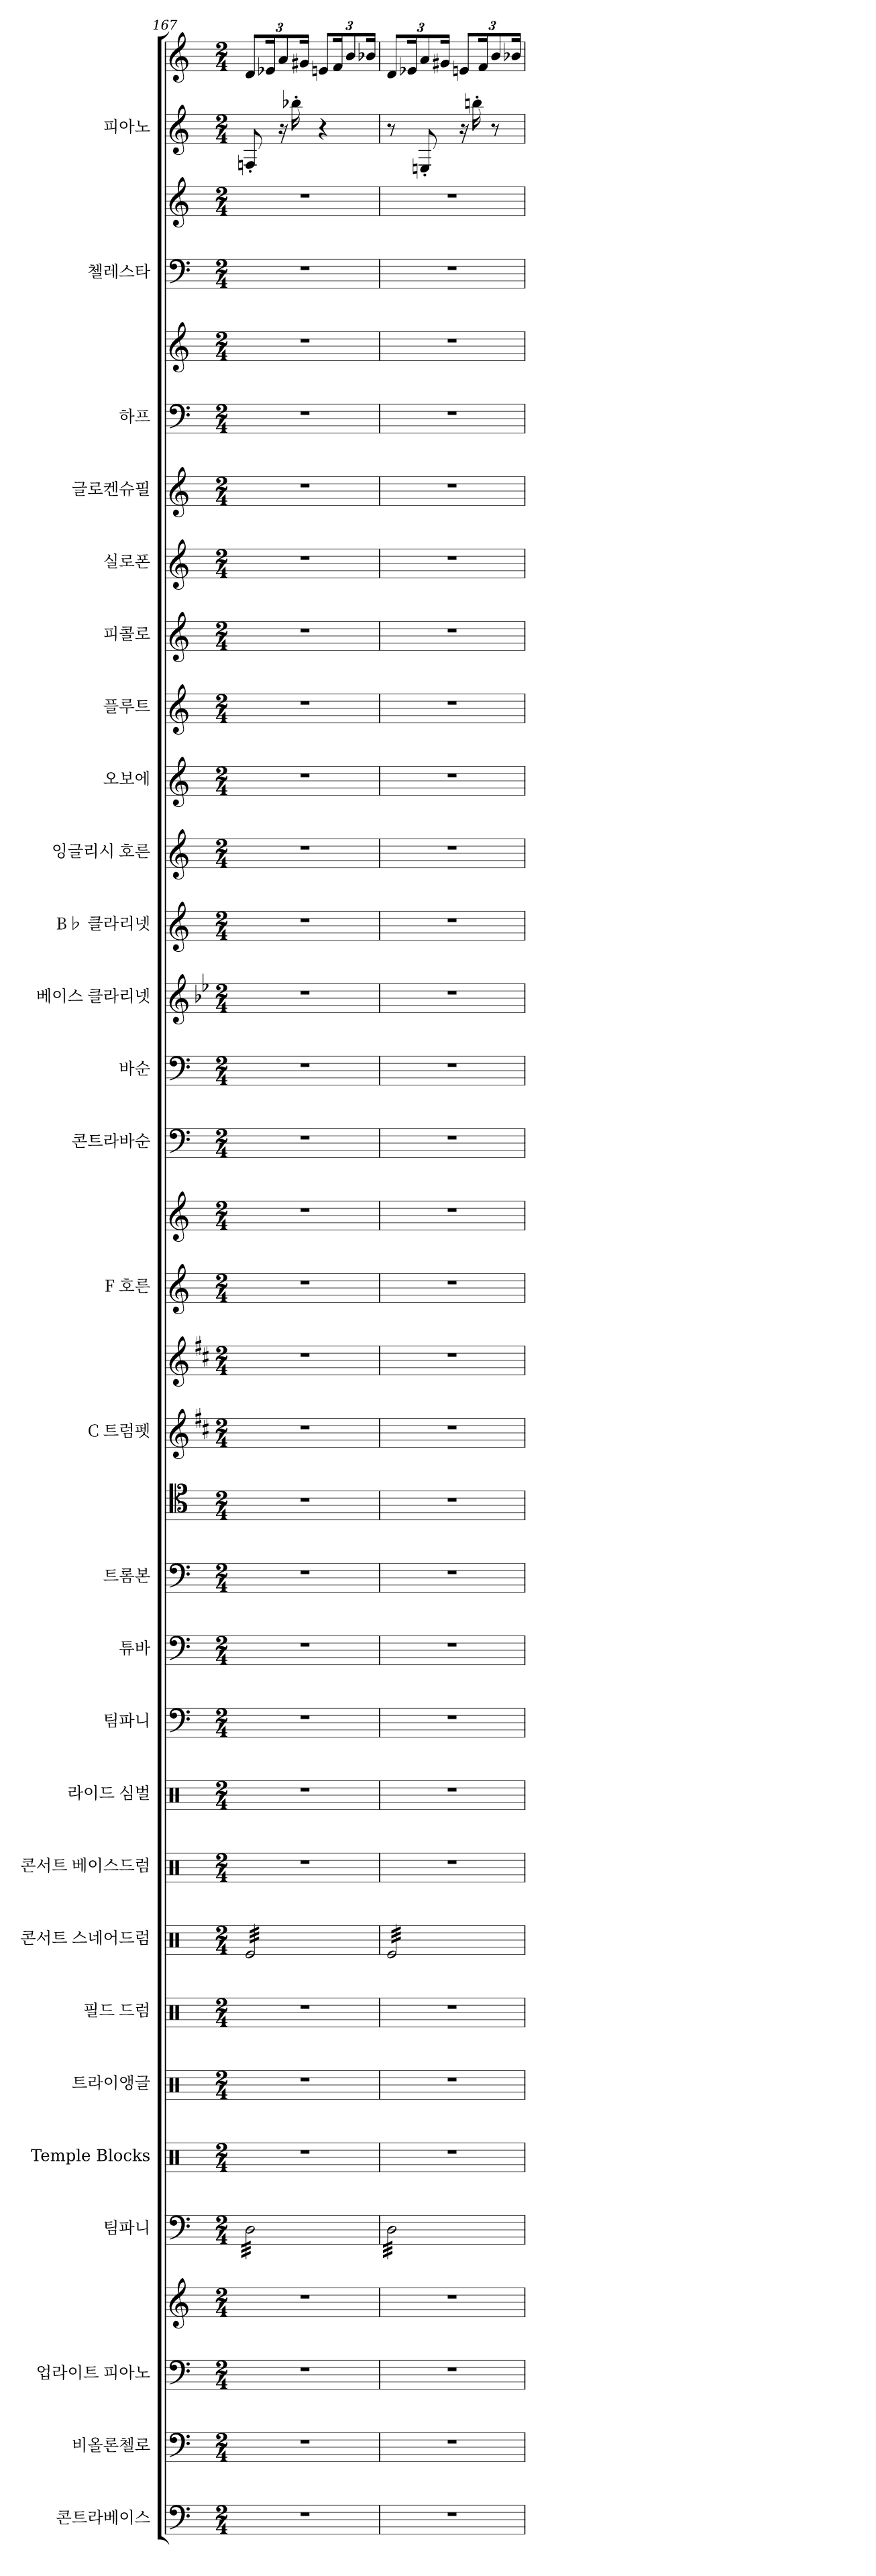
**kern	**kern	**kern	**kern	**kern	**kern	**kern	**kern	**kern	**kern	**kern	**kern	**kern	**kern	**kern	**kern	**kern	**kern	**kern	**kern	**kern	**kern	**kern	**kern	**kern	**kern	**kern	**kern	**kern	**kern	**kern	**kern	**kern	**kern	**kern
*part28	*part27	*part26	*part26	*part25	*part24	*part23	*part22	*part21	*part20	*part19	*part18	*part17	*part16	*part16	*part15	*part15	*part14	*part14	*part13	*part12	*part11	*part10	*part9	*part8	*part7	*part6	*part5	*part4	*part3	*part3	*part2	*part2	*part1	*part1
*staff35	*staff34	*staff33	*staff32	*staff31	*staff30	*staff29	*staff28	*staff27	*staff26	*staff25	*staff24	*staff23	*staff22	*staff21	*staff20	*staff19	*staff18	*staff17	*staff16	*staff15	*staff14	*staff13	*staff12	*staff11	*staff10	*staff9	*staff8	*staff7	*staff6	*staff5	*staff4	*staff3	*staff2	*staff1
*I"콘트라베이스	*I"비올론첼로	*I"업라이트 피아노	*	*I"팀파니	*I"Temple Blocks	*I"트라이앵글	*I"필드 드럼	*I"콘서트 스네어드럼	*I"콘서트 베이스드럼	*I"라이드 심벌	*I"팀파니	*I"튜바	*I"트롬본	*	*I"C 트럼펫	*	*I"F 호른	*	*I"콘트라바순	*I"바순	*I"베이스 클라리넷	*I"B♭ 클라리넷	*I"잉글리시 호른	*I"오보에	*I"플루트	*I"피콜로	*I"실로폰	*I"글로켄슈필	*I"하프	*	*I"첼레스타	*	*I"피아노	*
*	*	*	*	*	*I'Tmp. Bl.	*	*	*	*	*	*	*	*	*	*	*	*	*	*	*	*	*	*	*	*	*	*	*	*	*	*	*	*	*
*clefF4	*clefF4	*clefF4	*clefG2	*clefF4	*clefX	*clefX	*clefX	*clefX	*clefX	*clefX	*clefF4	*clefF4	*clefF4	*clefC4	*clefG2	*clefG2	*clefG2	*clefG2	*clefF4	*clefF4	*clefG2	*clefG2	*clefG2	*clefG2	*clefG2	*clefG2	*clefG2	*clefG2	*clefF4	*clefG2	*clefF4	*clefG2	*clefG2	*clefG2
*ITrd7c12	*	*	*	*	*	*	*	*	*	*	*	*	*	*	*ITrd1c2	*ITrd1c2	*ITrd4c7	*ITrd4c7	*ITrd7c12	*	*ITrd8c14	*ITrd1c2	*ITrd4c7	*	*	*ITrd-7c-12	*ITrd-7c-12	*ITrd-14c-24	*	*	*ITrd-7c-12	*ITrd-7c-12	*	*
*k[]	*k[]	*k[]	*k[]	*k[]	*k[]	*k[]	*k[]	*k[]	*k[]	*k[]	*k[]	*k[]	*k[]	*k[]	*k[]	*k[]	*k[b-]	*k[b-]	*k[]	*k[]	*k[b-e-]	*k[b-e-]	*k[b-]	*k[]	*k[]	*k[]	*k[]	*k[]	*k[]	*k[]	*k[]	*k[]	*k[]	*k[]
*M2/4	*M2/4	*M2/4	*M2/4	*M2/4	*M2/4	*M2/4	*M2/4	*M2/4	*M2/4	*M2/4	*M2/4	*M2/4	*M2/4	*M2/4	*M2/4	*M2/4	*M2/4	*M2/4	*M2/4	*M2/4	*M2/4	*M2/4	*M2/4	*M2/4	*M2/4	*M2/4	*M2/4	*M2/4	*M2/4	*M2/4	*M2/4	*M2/4	*M2/4	*M2/4
*	*	*	*	*	*	*	*	*	*	*	*	*	*	*	*	*	*	*	*	*	*	*	*	*	*	*	*	*	*	*	*	*	*	*Xbrackettup
=167	=167	=167	=167	=167	=167	=167	=167	=167	=167	=167	=167	=167	=167	=167	=167	=167	=167	=167	=167	=167	=167	=167	=167	=167	=167	=167	=167	=167	=167	=167	=167	=167	=167	=167
*	*	*	*	*tremolo	*	*	*	*	*	*	*	*	*	*	*	*	*	*	*	*	*	*	*	*	*	*	*	*	*	*	*	*	*	*
*	*	*	*	*	*	*	*	*tremolo	*	*	*	*	*	*	*	*	*	*	*	*	*	*	*	*	*	*	*	*	*	*	*	*	*	*
2r	2r	2r	2r	32D\LLL	2r	2r	2r	32Re/LLL	2r	2r	2r	2r	2r	2r	2r	2r	2r	2r	2r	2r	2r	2r	2r	2r	2r	2r	2r	2r	2r	2r	2r	2r	8Fn'/	12d/L
.	.	.	.	32D\	.	.	.	32Re/	.	.	.	.	.	.	.	.	.	.	.	.	.	.	.	.	.	.	.	.	.	.	.	.	.	.
.	.	.	.	32D\	.	.	.	32Re/	.	.	.	.	.	.	.	.	.	.	.	.	.	.	.	.	.	.	.	.	.	.	.	.	.	.
.	.	.	.	.	.	.	.	.	.	.	.	.	.	.	.	.	.	.	.	.	.	.	.	.	.	.	.	.	.	.	.	.	.	24e-X/K
.	.	.	.	32D\	.	.	.	32Re/	.	.	.	.	.	.	.	.	.	.	.	.	.	.	.	.	.	.	.	.	.	.	.	.	.	.
.	.	.	.	32D\	.	.	.	32Re/	.	.	.	.	.	.	.	.	.	.	.	.	.	.	.	.	.	.	.	.	.	.	.	.	16r	12a/
.	.	.	.	32D\	.	.	.	32Re/	.	.	.	.	.	.	.	.	.	.	.	.	.	.	.	.	.	.	.	.	.	.	.	.	.	.
.	.	.	.	32D\	.	.	.	32Re/	.	.	.	.	.	.	.	.	.	.	.	.	.	.	.	.	.	.	.	.	.	.	.	.	16bb-X'\	.
.	.	.	.	.	.	.	.	.	.	.	.	.	.	.	.	.	.	.	.	.	.	.	.	.	.	.	.	.	.	.	.	.	.	24g#X/Jk
.	.	.	.	32D\	.	.	.	32Re/	.	.	.	.	.	.	.	.	.	.	.	.	.	.	.	.	.	.	.	.	.	.	.	.	.	.
.	.	.	.	32D\	.	.	.	32Re/	.	.	.	.	.	.	.	.	.	.	.	.	.	.	.	.	.	.	.	.	.	.	.	.	4r	12en/L
.	.	.	.	32D\	.	.	.	32Re/	.	.	.	.	.	.	.	.	.	.	.	.	.	.	.	.	.	.	.	.	.	.	.	.	.	.
.	.	.	.	32D\	.	.	.	32Re/	.	.	.	.	.	.	.	.	.	.	.	.	.	.	.	.	.	.	.	.	.	.	.	.	.	.
.	.	.	.	.	.	.	.	.	.	.	.	.	.	.	.	.	.	.	.	.	.	.	.	.	.	.	.	.	.	.	.	.	.	24f/K
.	.	.	.	32D\	.	.	.	32Re/	.	.	.	.	.	.	.	.	.	.	.	.	.	.	.	.	.	.	.	.	.	.	.	.	.	.
.	.	.	.	32D\	.	.	.	32Re/	.	.	.	.	.	.	.	.	.	.	.	.	.	.	.	.	.	.	.	.	.	.	.	.	.	12b/
.	.	.	.	32D\	.	.	.	32Re/	.	.	.	.	.	.	.	.	.	.	.	.	.	.	.	.	.	.	.	.	.	.	.	.	.	.
.	.	.	.	32D\	.	.	.	32Re/	.	.	.	.	.	.	.	.	.	.	.	.	.	.	.	.	.	.	.	.	.	.	.	.	.	.
.	.	.	.	.	.	.	.	.	.	.	.	.	.	.	.	.	.	.	.	.	.	.	.	.	.	.	.	.	.	.	.	.	.	24b-X/Jk
.	.	.	.	32D\JJJ	.	.	.	32Re/JJJ	.	.	.	.	.	.	.	.	.	.	.	.	.	.	.	.	.	.	.	.	.	.	.	.	.	.
!!LO:LB:g=z
=168	=168	=168	=168	=168	=168	=168	=168	=168	=168	=168	=168	=168	=168	=168	=168	=168	=168	=168	=168	=168	=168	=168	=168	=168	=168	=168	=168	=168	=168	=168	=168	=168	=168	=168
2r	2r	2r	2r	32D\LLL	2r	2r	2r	32Re/LLL	2r	2r	2r	2r	2r	2r	2r	2r	2r	2r	2r	2r	2r	2r	2r	2r	2r	2r	2r	2r	2r	2r	2r	2r	8r	12d/L
.	.	.	.	32D\	.	.	.	32Re/	.	.	.	.	.	.	.	.	.	.	.	.	.	.	.	.	.	.	.	.	.	.	.	.	.	.
.	.	.	.	32D\	.	.	.	32Re/	.	.	.	.	.	.	.	.	.	.	.	.	.	.	.	.	.	.	.	.	.	.	.	.	.	.
.	.	.	.	.	.	.	.	.	.	.	.	.	.	.	.	.	.	.	.	.	.	.	.	.	.	.	.	.	.	.	.	.	.	24e-X/K
.	.	.	.	32D\	.	.	.	32Re/	.	.	.	.	.	.	.	.	.	.	.	.	.	.	.	.	.	.	.	.	.	.	.	.	.	.
.	.	.	.	32D\	.	.	.	32Re/	.	.	.	.	.	.	.	.	.	.	.	.	.	.	.	.	.	.	.	.	.	.	.	.	8En'/	12a/
.	.	.	.	32D\	.	.	.	32Re/	.	.	.	.	.	.	.	.	.	.	.	.	.	.	.	.	.	.	.	.	.	.	.	.	.	.
.	.	.	.	32D\	.	.	.	32Re/	.	.	.	.	.	.	.	.	.	.	.	.	.	.	.	.	.	.	.	.	.	.	.	.	.	.
.	.	.	.	.	.	.	.	.	.	.	.	.	.	.	.	.	.	.	.	.	.	.	.	.	.	.	.	.	.	.	.	.	.	24g#X/Jk
.	.	.	.	32D\	.	.	.	32Re/	.	.	.	.	.	.	.	.	.	.	.	.	.	.	.	.	.	.	.	.	.	.	.	.	.	.
.	.	.	.	32D\	.	.	.	32Re/	.	.	.	.	.	.	.	.	.	.	.	.	.	.	.	.	.	.	.	.	.	.	.	.	16r	12en/L
.	.	.	.	32D\	.	.	.	32Re/	.	.	.	.	.	.	.	.	.	.	.	.	.	.	.	.	.	.	.	.	.	.	.	.	.	.
.	.	.	.	32D\	.	.	.	32Re/	.	.	.	.	.	.	.	.	.	.	.	.	.	.	.	.	.	.	.	.	.	.	.	.	16bbn'\	.
.	.	.	.	.	.	.	.	.	.	.	.	.	.	.	.	.	.	.	.	.	.	.	.	.	.	.	.	.	.	.	.	.	.	24f/K
.	.	.	.	32D\	.	.	.	32Re/	.	.	.	.	.	.	.	.	.	.	.	.	.	.	.	.	.	.	.	.	.	.	.	.	.	.
.	.	.	.	32D\	.	.	.	32Re/	.	.	.	.	.	.	.	.	.	.	.	.	.	.	.	.	.	.	.	.	.	.	.	.	8r	12b/
.	.	.	.	32D\	.	.	.	32Re/	.	.	.	.	.	.	.	.	.	.	.	.	.	.	.	.	.	.	.	.	.	.	.	.	.	.
.	.	.	.	32D\	.	.	.	32Re/	.	.	.	.	.	.	.	.	.	.	.	.	.	.	.	.	.	.	.	.	.	.	.	.	.	.
.	.	.	.	.	.	.	.	.	.	.	.	.	.	.	.	.	.	.	.	.	.	.	.	.	.	.	.	.	.	.	.	.	.	24b-X/Jk
.	.	.	.	32D\JJJ	.	.	.	32Re/JJJ	.	.	.	.	.	.	.	.	.	.	.	.	.	.	.	.	.	.	.	.	.	.	.	.	.	.
*	*	*	*	*	*	*	*	*Xtremolo	*	*	*	*	*	*	*	*	*	*	*	*	*	*	*	*	*	*	*	*	*	*	*	*	*	*
*	*	*	*	*Xtremolo	*	*	*	*	*	*	*	*	*	*	*	*	*	*	*	*	*	*	*	*	*	*	*	*	*	*	*	*	*	*
=	=	=	=	=	=	=	=	=	=	=	=	=	=	=	=	=	=	=	=	=	=	=	=	=	=	=	=	=	=	=	=	=	=	=
*-	*-	*-	*-	*-	*-	*-	*-	*-	*-	*-	*-	*-	*-	*-	*-	*-	*-	*-	*-	*-	*-	*-	*-	*-	*-	*-	*-	*-	*-	*-	*-	*-	*-	*-
